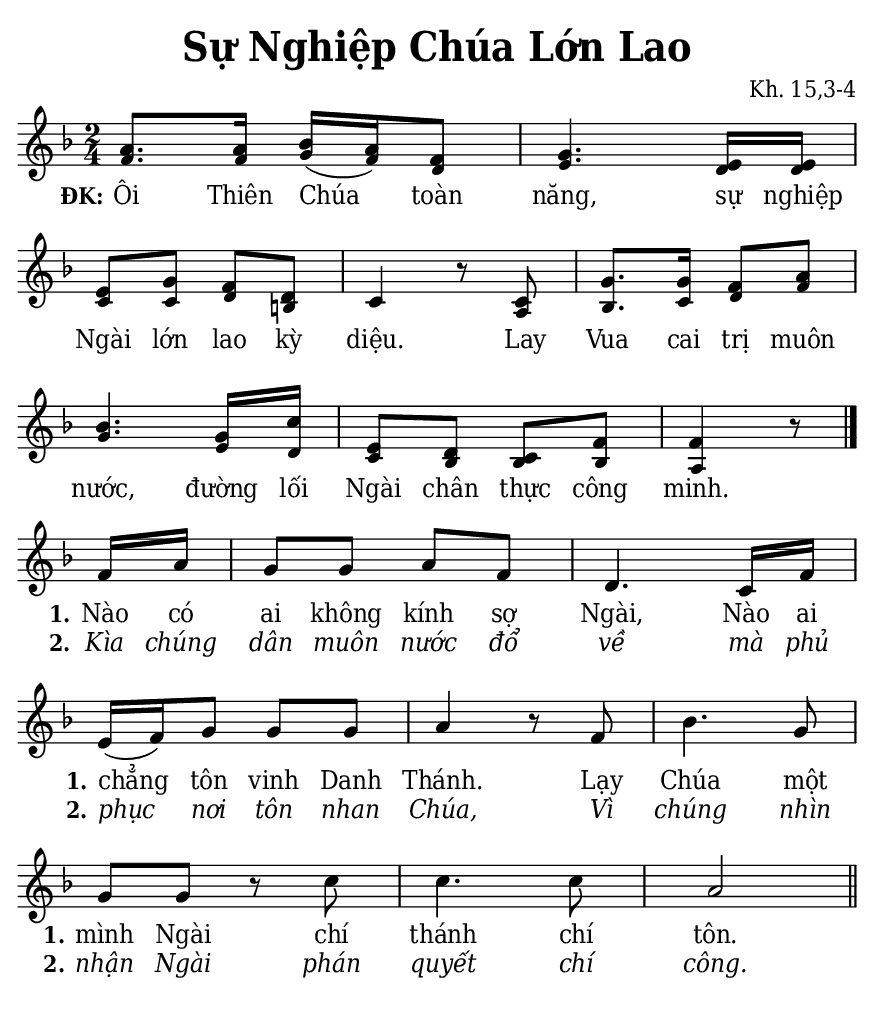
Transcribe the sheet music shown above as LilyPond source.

% Cài đặt chung\
\version "2.22.1"
\include "english.ly"

\header {
  title = \markup { \fontsize #1 "Sự Nghiệp Chúa Lớn Lao" }
  composer = "Kh. 15,3-4"
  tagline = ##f
}

% mã nguồn cho những chức năng chưa hỗ trợ trong phiên bản lilypond hiện tại
% cung cấp bởi cộng đồng lilypond khi gửi email đến lilypond-user@gnu.org
% Đổi kích thước nốt cho bè phụ
notBePhu =
#(define-music-function (font-size music) (number? ly:music?)
   (for-some-music
     (lambda (m)
       (if (music-is-of-type? m 'rhythmic-event)
           (begin
             (set! (ly:music-property m 'tweaks)
                   (cons `(font-size . ,font-size)
                         (ly:music-property m 'tweaks)))
             #t)
           #f))
     music)
   music)

% in số phiên khúc trên mỗi dòng
#(define (add-grob-definition grob-name grob-entry)
     (set! all-grob-descriptions
           (cons ((@@ (lily) completize-grob-entry)
                  (cons grob-name grob-entry))
                 all-grob-descriptions)))

#(add-grob-definition
    'StanzaNumberSpanner
    `((direction . ,LEFT)
      (font-series . bold)
      (padding . 1.0)
      (side-axis . ,X)
      (stencil . ,ly:text-interface::print)
      (X-offset . ,ly:side-position-interface::x-aligned-side)
      (Y-extent . ,grob::always-Y-extent-from-stencil)
      (meta . ((class . Spanner)
               (interfaces . (font-interface
                              side-position-interface
                              stanza-number-interface
                              text-interface))))))

\layout {
    \context {
      \Global
      \grobdescriptions #all-grob-descriptions
    }
    \context {
      \Score
      \remove Stanza_number_align_engraver
      \consists
        #(lambda (context)
           (let ((texts '())
                 (syllables '()))
             (make-engraver
              (acknowledgers
               ((stanza-number-interface engraver grob source-engraver)
                  (set! texts (cons grob texts)))
               ((lyric-syllable-interface engraver grob source-engraver)
                  (set! syllables (cons grob syllables))))
              ((stop-translation-timestep engraver)
                 (for-each
                  (lambda (text)
                    (for-each
                     (lambda (syllable)
                       (ly:pointer-group-interface::add-grob
                        text
                        'side-support-elements
                        syllable))
                     syllables))
                  texts)
                 (set! syllables '())))))
    }
    \context {
      \Lyrics
      \remove Stanza_number_engraver
      \consists
        #(lambda (context)
           (let ((text #f)
                 (last-stanza #f))
             (make-engraver
              ((process-music engraver)
                 (let ((stanza (ly:context-property context 'stanza #f)))
                   (if (and stanza (not (equal? stanza last-stanza)))
                       (let ((column (ly:context-property context
'currentCommandColumn)))
                         (set! last-stanza stanza)
                         (if text
                             (ly:spanner-set-bound! text RIGHT column))
                         (set! text (ly:engraver-make-grob engraver
'StanzaNumberSpanner '()))
                         (ly:grob-set-property! text 'text stanza)
                         (ly:spanner-set-bound! text LEFT column)))))
              ((finalize engraver)
                 (if text
                     (let ((column (ly:context-property context
'currentCommandColumn)))
                       (ly:spanner-set-bound! text RIGHT column)))))))
      \override StanzaNumberSpanner.horizon-padding = 10000
    }
}

stanzaReminderOff =
  \temporary \override StanzaNumberSpanner.after-line-breaking =
     #(lambda (grob)
        ;; Can be replaced with (not (first-broken-spanner? grob)) in 2.23.
        (if (let ((siblings (ly:spanner-broken-into (ly:grob-original grob))))
              (and (pair? siblings)
                   (not (eq? grob (car siblings)))))
            (ly:grob-suicide! grob)))

stanzaReminderOn = \undo \stanzaReminderOff
% kết thúc mã nguồn

% Nhạc phiên khúc
nhacPhienKhucSop = \relative c'' {
  a8. a16 bf (a) f8 |
  g4. e16 e |
  e8 g f d |
  c4 r8 c |
  g'8. g16 f8 a |
  bf4. g16 c |
  e,8 d c f |
  f4 r8 \bar "|." \break
  
  f16 a |
  g8 g a f |
  d4. c16 f |
  e (f) g8 g g |
  a4 r8 f |
  bf4. g8 |
  g g r c |
  c4. c8 |
  a2 \bar "||"
}

nhacPhienKhucAlto = \relative c' {
  f8. f16 g (f) d8 |
  e4. d16 d |
  c8 c d b! |
  c4 r8 a |
  bf8. c16 d8 f |
  g4. e16 d |
  c8 bf bf bf |
  a4 r8
}

% Lời phiên khúc
loiPhienKhucSop = \lyrics {
  \stanzaReminderOff
  \set stanza = "ĐK:"
  Ôi Thiên Chúa toàn năng,
  sự nghiệp Ngài lớn lao kỳ diệu.
  Lay Vua cai trị muôn nước,
  đường lối Ngài chân thực công minh.
  \stanzaReminderOn
  <<
    {
      \set stanza = "1."
      Nào có ai không kính sợ Ngài,
      Nào ai chẳng tôn vinh Danh Thánh.
      Lạy Chúa một mình Ngài chí thánh chí tôn.
    }
    \new Lyrics {
	    \set associatedVoice = "beSop"
	    \set stanza = "2."
      \override Lyrics.LyricText.font-shape = #'italic
	    Kìa chúng dân muôn nước đổ về
	    mà phủ phục nơi tôn nhan Chúa,
	    Vì chúng nhìn nhận Ngài phán quyết chí công.
    }
  >>
}

% Dàn trang
\paper {
  #(set-paper-size "a5")
  top-margin = 3\mm
  bottom-margin = 3\mm
  left-margin = 3\mm
  right-margin = 3\mm
  indent = #0
  #(define fonts
	 (make-pango-font-tree "Deja Vu Serif Condensed"
	 		       "Deja Vu Serif Condensed"
			       "Deja Vu Serif Condensed"
			       (/ 20 20)))
  print-page-number = ##f
  system-system-spacing = #'((basic-distance . 0.1) (padding . 3))
}

TongNhip = {
  \key f \major \time 2/4
  \set Timing.beamExceptions = #'()
  \set Timing.baseMoment = #(ly:make-moment 1/4)
}

\score {
  \new ChoirStaff <<
    \new Staff \with {
        \consists "Merge_rests_engraver"
        printPartCombineTexts = ##f
      }
      <<
      \new Voice \TongNhip \partCombine 
        \nhacPhienKhucSop
        \notBePhu -1 { \nhacPhienKhucAlto }
      \new NullVoice = beSop \nhacPhienKhucSop
      \new Lyrics \lyricsto beSop \loiPhienKhucSop
      >>
  >>
  \layout {
    \override Lyrics.LyricSpace.minimum-distance = #2
    \override Score.BarNumber.break-visibility = ##(#f #f #f)
    \override Score.SpacingSpanner.uniform-stretching = ##t
  } 
}
